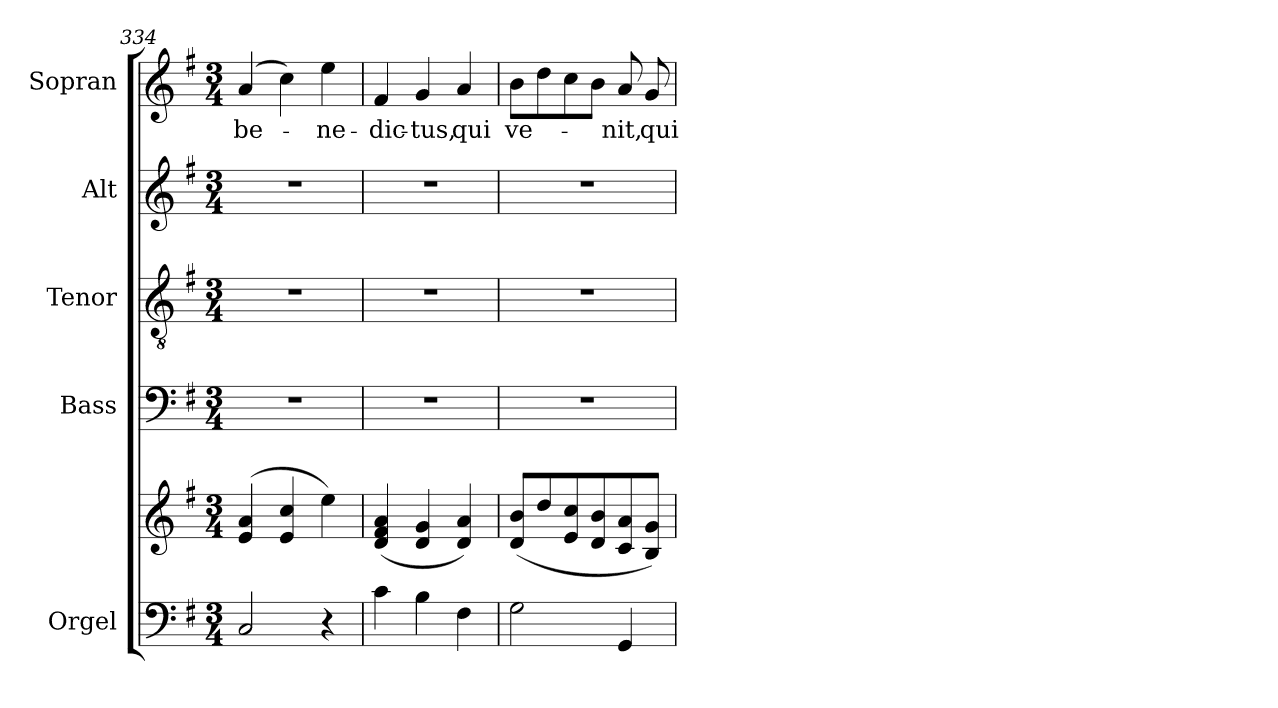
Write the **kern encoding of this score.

**kern	**kern	**kern	**kern	**kern	**kern	**text
*part5	*part5	*part4	*part3	*part2	*part1	*part1
*staff6	*staff5	*staff4	*staff3	*staff2	*staff1	*staff1
*I"Orgel	*	*I"Bass	*I"Tenor	*I"Alt	*I"Sopran	*
*I'Org.	*	*I'B.	*I'T.	*I'A.	*I'S.	*
*clefF4	*clefG2	*clefF4	*clefGv2	*clefG2	*clefG2	*
*k[f#]	*k[f#]	*k[f#]	*k[f#]	*k[f#]	*k[f#]	*
*G:	*G:	*G:	*G:	*G:	*G:	*
*M3/4	*M3/4	*M3/4	*M3/4	*M3/4	*M3/4	*
=334	=334	=334	=334	=334	=334	=334
!	!	!	!	!	!	!LO:LY:b
2C/	(4e/ 4a/	2.r	2.r	2.r	(4a/	be-
.	4e/ 4cc/	.	.	.	4cc\)	.
!	!	!	!	!	!	!LO:LY:b
4r	4ee\)	.	.	.	4ee\	-ne-
=335	=335	=335	=335	=335	=335	=335
!	!	!	!	!	!	!LO:LY:b
4c\	(<4d/ 4f#/ 4a/	2.r	2.r	2.r	4f#/	-dic-
!	!	!	!	!	!	!LO:LY:b
4B\	4d/ 4g/	.	.	.	4g/	-tus,
!	!	!	!	!	!	!LO:LY:b
4F#\	4d/ 4a/)	.	.	.	4a/	qui
=336	=336	=336	=336	=336	=336	=336
!	!	!	!	!	!	!LO:LY:b
2G\	(<8d/ 8b/L	2.r	2.r	2.r	8b\L	ve-
.	8dd/	.	.	.	8dd\	.
.	8e/ 8cc/	.	.	.	8cc\	.
.	8d/ 8b/	.	.	.	8b\J	.
!	!	!	!	!	!	!LO:LY:b
4GG/	8c/ 8a/	.	.	.	8a/	-nit,
!	!	!	!	!	!	!LO:LY:b
.	8B/ 8g/J)	.	.	.	8g/	qui
=	=	=	=	=	=	=
*-	*-	*-	*-	*-	*-	*-
